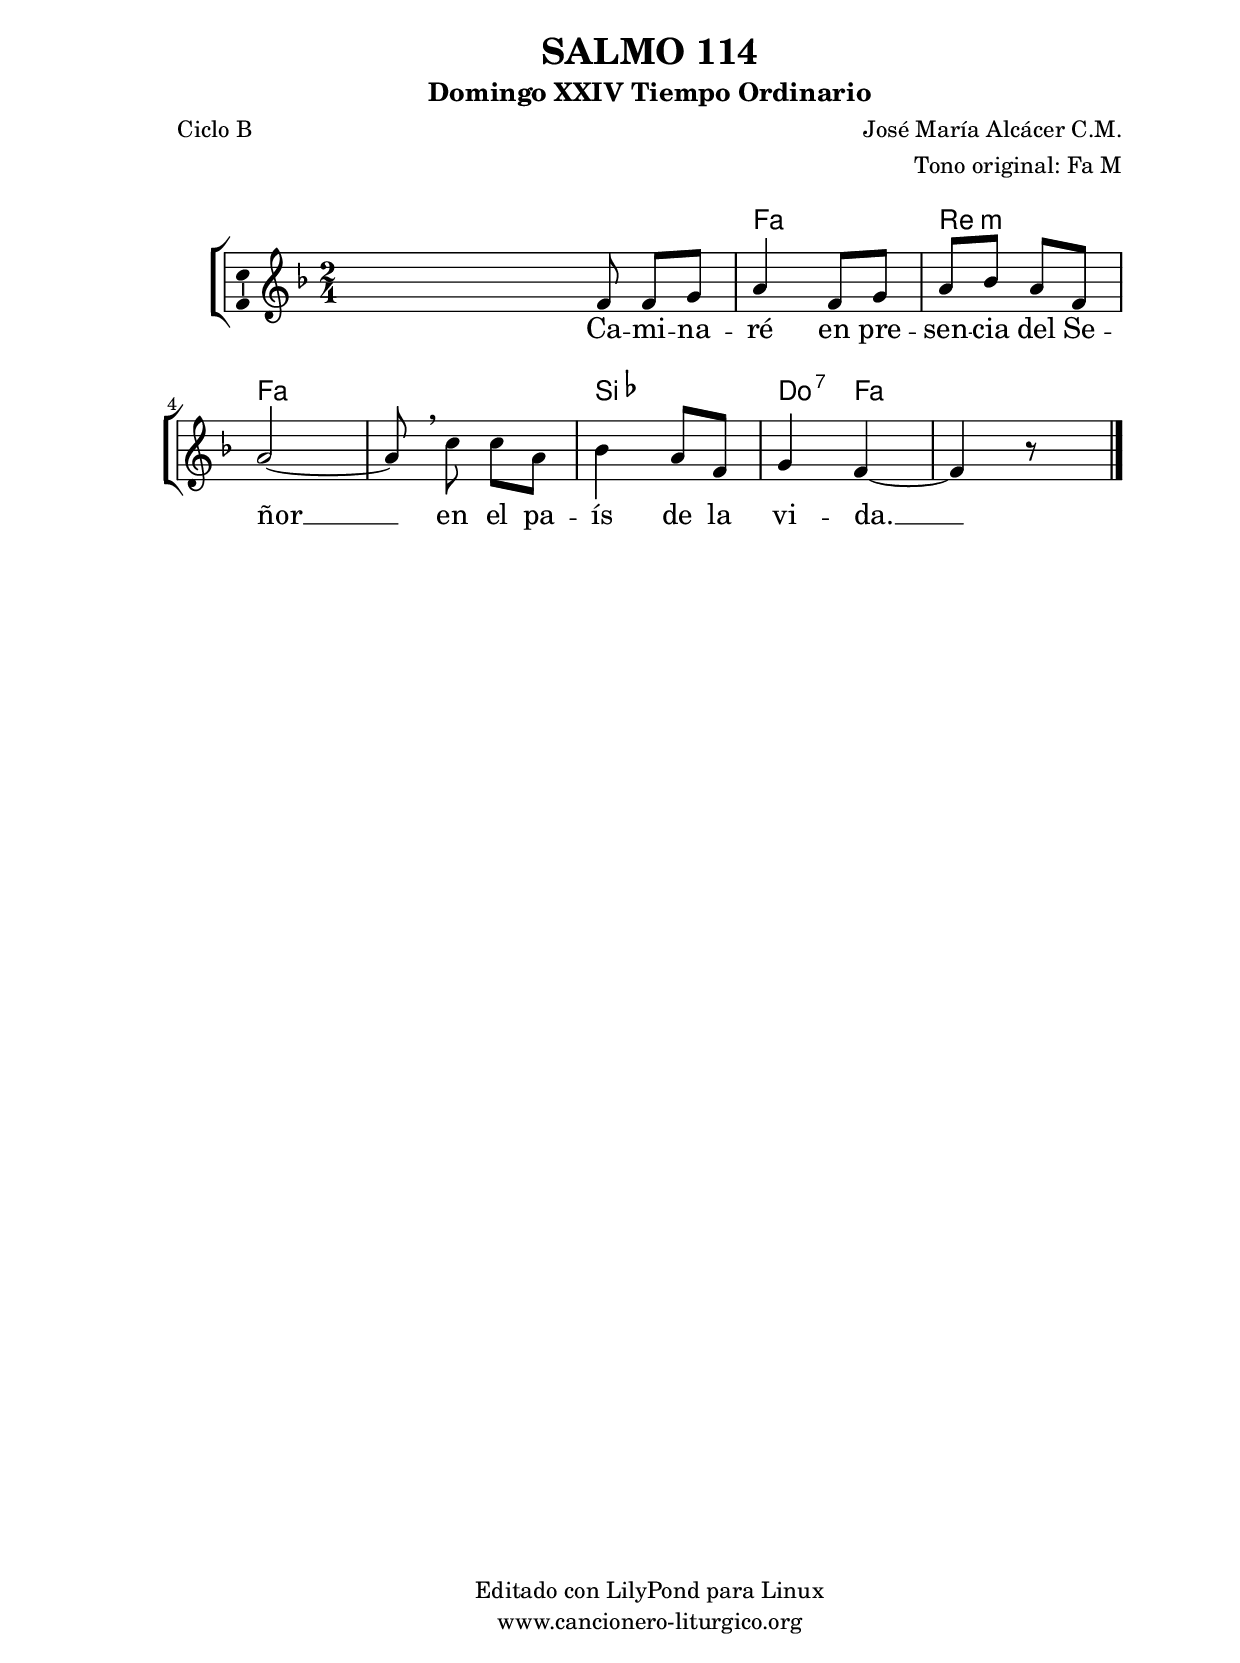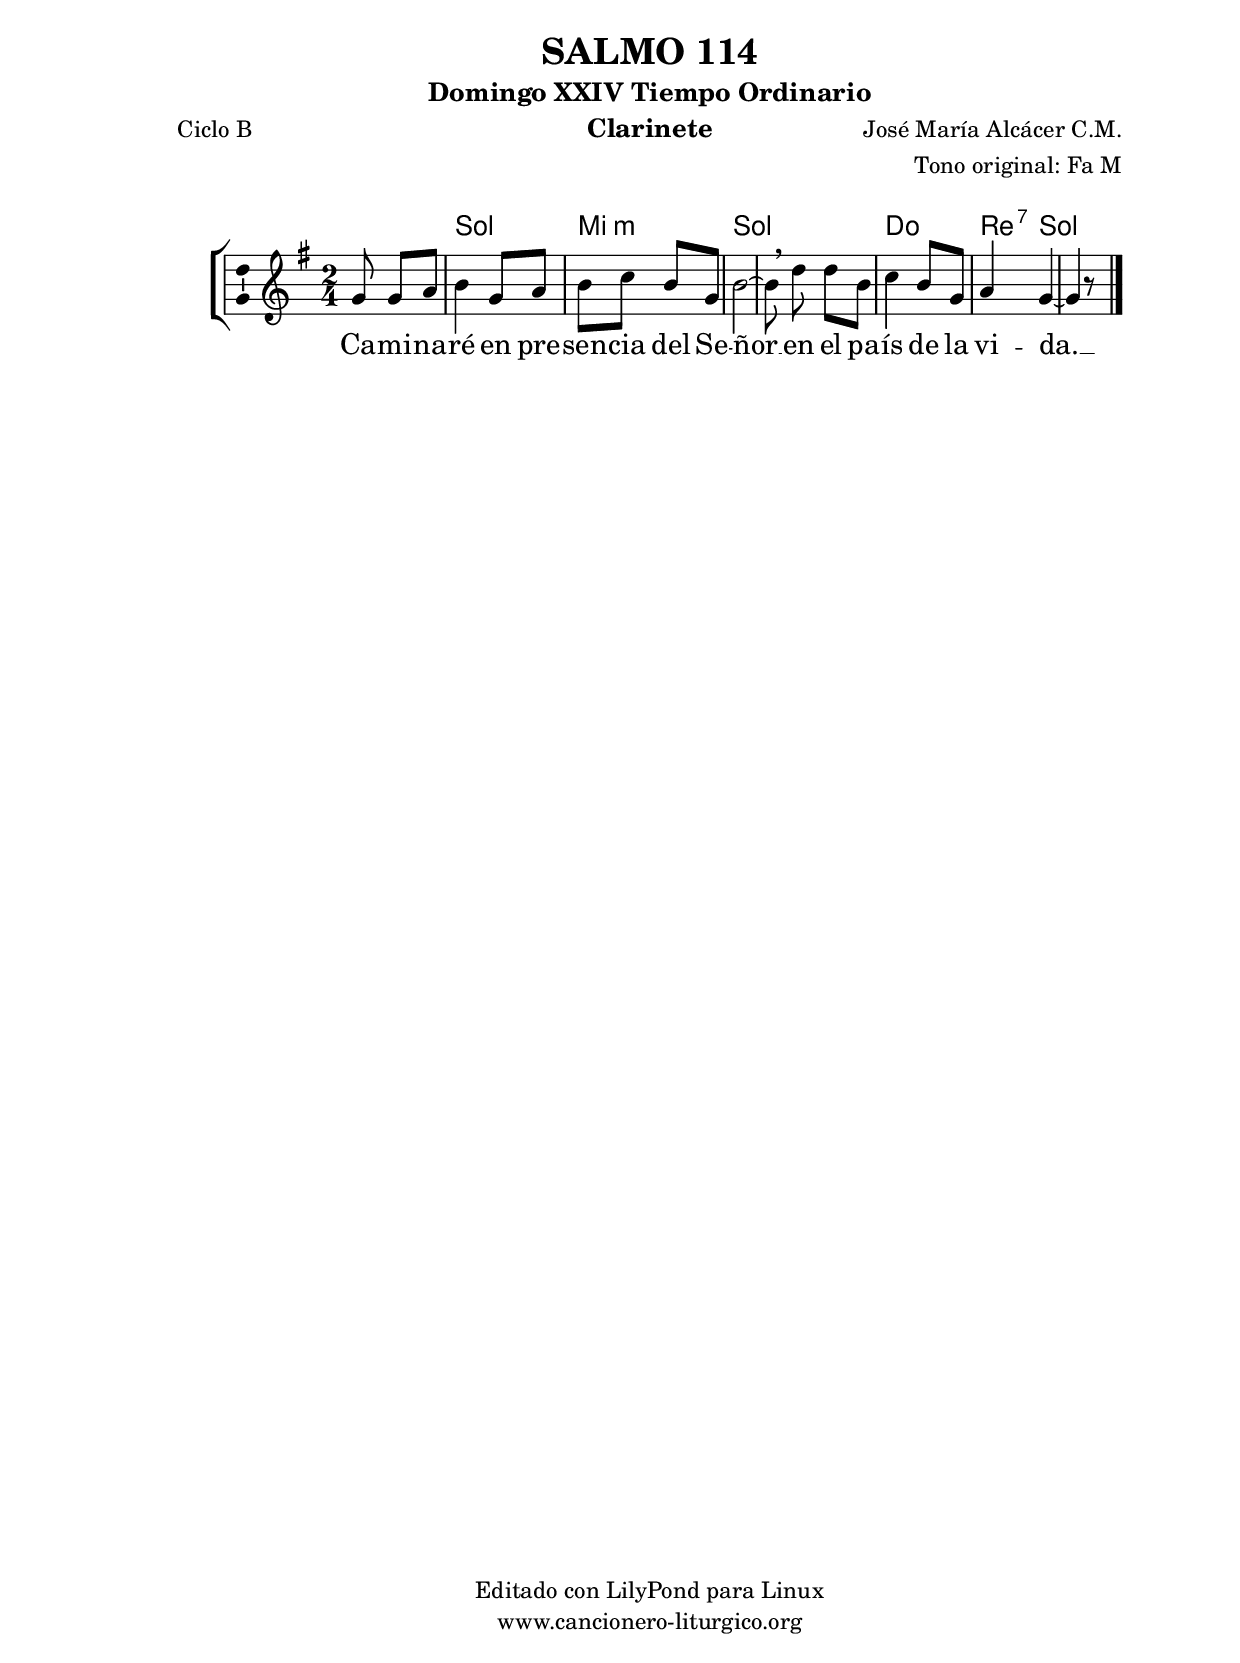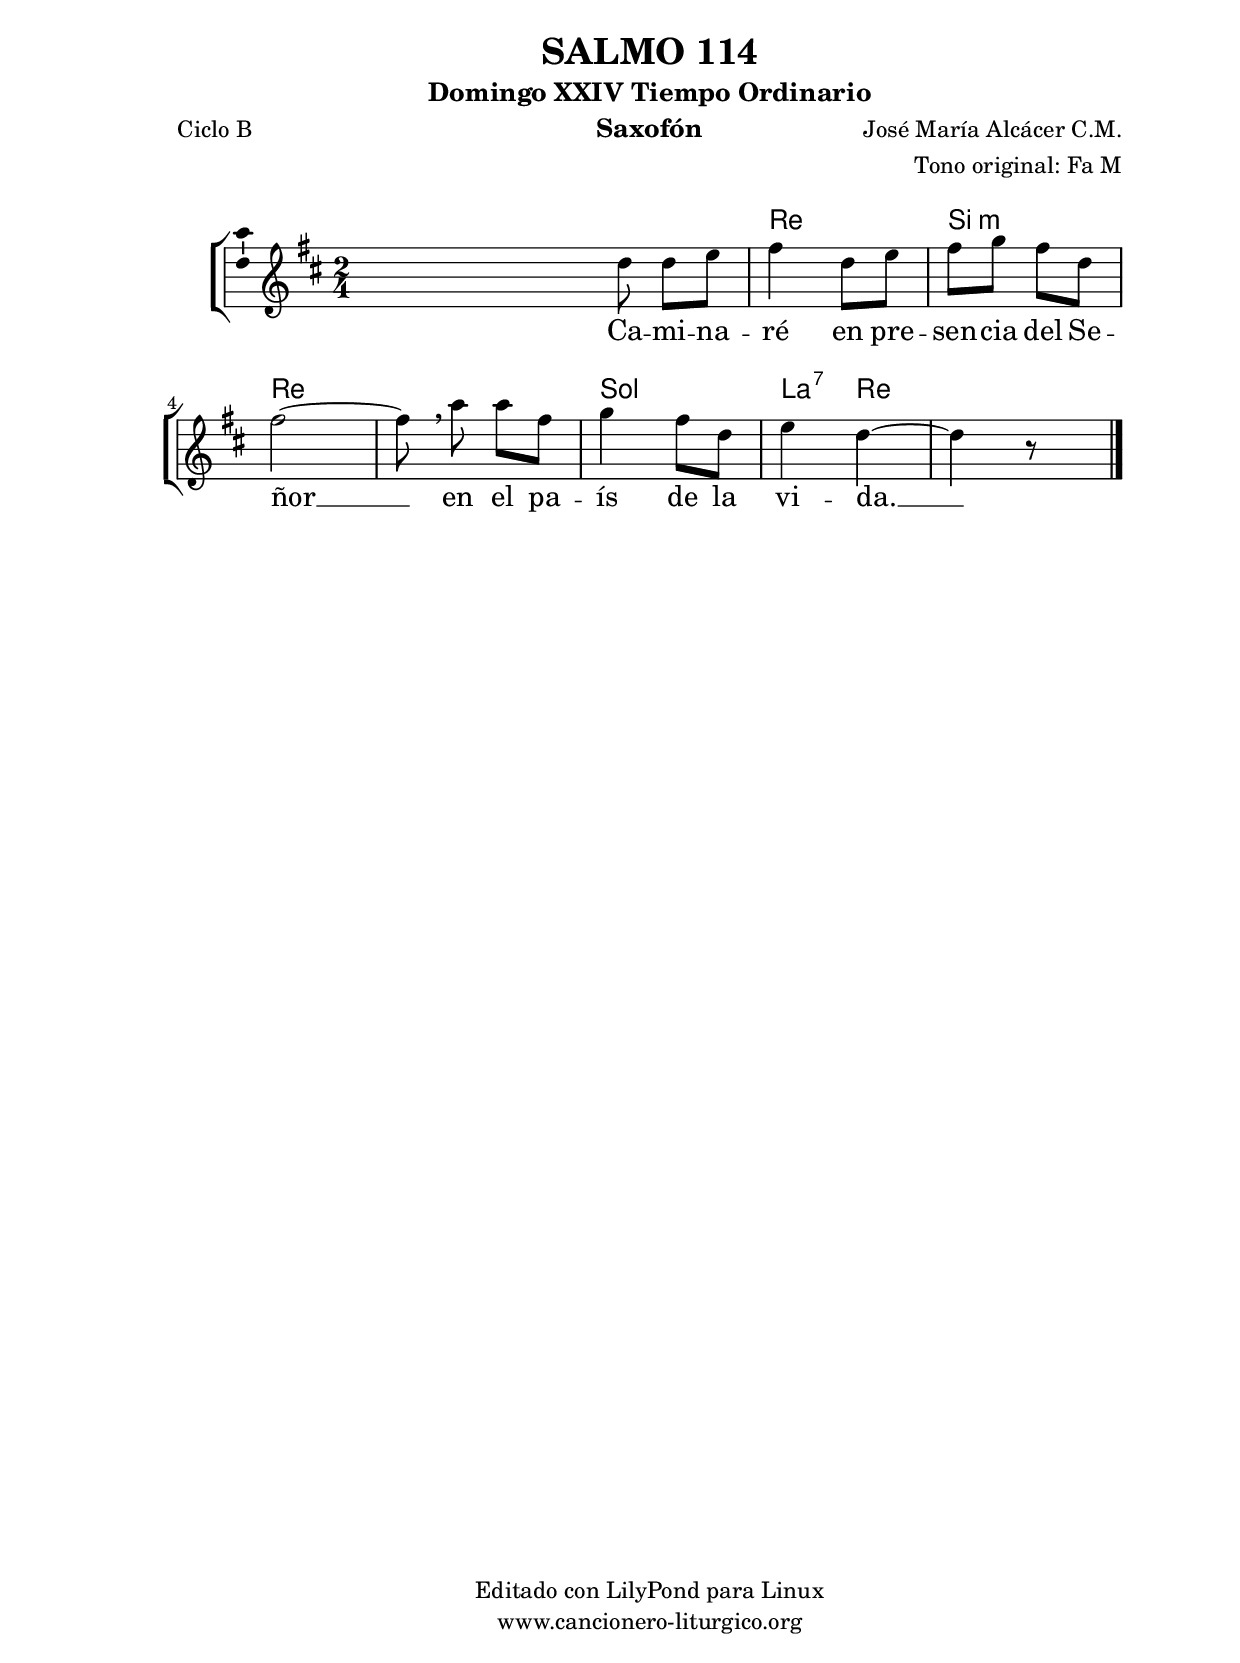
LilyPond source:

%
%para convertir .midi en .wav:
%timidity filename.midi -Ow -o finename.wav
%
%
%Para convertir de .wav a .mp3:
%lame -h -m j filename.wav
%
%
%para escuchar el midi:
%timidity nombrefichero.midi
%


%versión de lilypond para la que se ha escrito esta partitura:
\version "2.16.0"

	%Tamaño papel
	#(set-default-paper-size "a4")
	%Tamaño partitura
	#(set-global-staff-size 20)
	%No responde al pulsar sobre una nota
	#(ly:set-option 'point-and-click #f)

%parámetros del encabezamiento:
\header {
	title = "SALMO 114"
	subtitle = "Domingo XXIV Tiempo Ordinario"
	composer = "José María Alcácer C.M."
	poet = "Ciclo B"
	meter = ""
	arranger = "Tono original: Fa M"
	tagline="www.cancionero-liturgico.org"
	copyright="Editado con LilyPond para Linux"
	tiempo = "Ordinario"
	usos = "Salmo"
	letra = "Caminaré en presencia del Señor en el país de la vida."
	}

%parámetros asociados al papel:
\paper  {
	oddHeaderMarkup = \markup {\fill-line { \on-the-fly #not-first-page \fromproperty #'header:title \on-the-fly #not-first-page \fromproperty #'header:composer }}
	evenHeaderMarkup = \markup {\fill-line { \fromproperty #'header:composer \fromproperty #'header:title }}
	#(set-paper-size "a4")
	print-page-number = ##f
	first-page-number = 1
	print-first-page-number = ##f
%	head-separation = 3.0 \cm
	top-margin = 2.0 \cm
	bottom-margin = 0.5\cm
%%%	bottom-margin = -1.0\cm
	left-margin = 3.0 \cm
	line-width = 16.0 \cm 
	indent = 8\mm
	interscoreline = 2.\mm
	between-system-space = 15\mm
%	para que las partituras no llenen la hoja:
	ragged-bottom = ##t
%	idem para la última hoja:
	ragged-last-bottom = ##f
%	para que las partituras llenen el ancho del papel:
	ragged-last = ##f
	after-title-space = 2.5 \cm
%page-count=1
%system-count=2

	%Flexible Vertical Spacing
%	markup-markup-spacing =
%	#'((basic-distance . 15) (minimum-distance . 15) (padding . 3))
	markup-system-spacing =
	#'((basic-distance . 15) (minimum-distance . 15) (padding . 3))
	system-system-spacing =
	#'((basic-distance . 15) (minimum-distance . 15) (padding . 3))
	score-system-spacing =
	#'((basic-distance . 15) (minimum-distance . 15) (padding . 5))
%	top-system-spacing = % header
%	#'((basic-distance . 8) (minimum-distance . 0) (padding . 3))
%	top-markup-spacing =
%	#'((basic-distance . 20) (minimum-distance . 20) (padding . 3))
	last-bottom-spacing = % footer
	#'((basic-distance . 5) (minimum-distance . 5) (padding . 3))
%	score-markup-spacing =
%	#'((basic-distance . 16) (minimum-distance . 13) (padding . 3))

	}


%parámetros que afectan a toda la partitura:
global =  {
	%clave de sol (G):
	\clef G
	%armadura:
%	\transpose f g
	\key f \major
	\tempo 4=80
	\set Score.tempoHideNote = ##t
	}


acordes = {
	\italianChords
	\chordmode {
%	\transpose f g
{

s2 f2 d:m f s bes c4:7 f s2

	}
	}
}

melodia = 
%	\transpose f g
{
	\relative c'{
	\time 2/4

s8 f8 f g
a4 f8 g
a8 bes a f
a2~
a8 \noBeam \breathe c c a
bes4 a8 f
g4 f~
f4 r8 s8

	\bar "|."
	}
	}


texto = \lyricmode {
Ca -- mi -- na -- ré en pre -- sen -- cia del Se -- ñor __ en el pa -- ís de la vi -- da. __
	}


acordesStaff = \context ChordNames = acordesStaff <<
	\set chordChanges = ##t
	\acordes
	>>


vozStaff = \context Voice = vozStaff
\with {\consists "Ambitus_engraver"}
<<
%	\set Staff.instrumentName = ""
%	\set Staff.shortInstrumentName = ""
%	\set Staff.midiInstrument = #"clarinet"
%	\set Staff.midiInstrument = #"cello"
%	\set Staff.midiInstrument = #"flute"
	\set Staff.midiInstrument = #"electric guitar (jazz)"
%	\set Staff.midiInstrument = #"english horn"
%	\set Staff.midiInstrument = #"violin"
%	\set Staff.midiInstrument = #"glockenspiel"
	\set Staff.midiMinimumVolume = #0.7
	\set Staff.midiMaximumVolume = #0.9
	\global
	\melodia
	>>


textoStaff = \context Lyrics = textoStaff <<
	\lyricsto vozStaff \texto
	>>

\book {
	\score {
		\context ChoirStaff {
			\override StaffGroup.SystemStartBracket #'collapse-height = #1
			\override Score.SystemStartBar #'collapse-height = #1
			<<
			\acordesStaff
			\vozStaff
			\textoStaff
			>>
			}
		\layout {
	    		\context {
				\Lyrics
				\override LyricText #'font-size = #2
				}
	   		 \context {
				\Score
				%fontSize = #3
				\override StaffSymbol #'staff-space = #(magstep +3)
				%\override Beam #'thickness = #0.55
				%\override SpacingSpanner #'spacing-increment = #1.0
				%\override Slur #'height-limit = #1.5
				}
			}
		}
	\score {
		\unfoldRepeats
		\context ChoirStaff {
			<<
			\acordesStaff
			\vozStaff
			>>
			}
		\midi {
	  		\context {
	  			\Score
				tempoWholesPerMinute = #(ly:make-moment 70 4)
				}
			}
		}
	}

%Partitura para clarinete
#(define output-suffix "C")
\book {
	\header{
		instrument = "Clarinete"
		}
	\score {
		\context ChoirStaff {
			\override StaffGroup.SystemStartBracket #'collapse-height = #1
			\override Score.SystemStartBar #'collapse-height = #1
\transpose c d
			<<
			\acordesStaff
			\vozStaff
			\textoStaff
			>>
			}
		\layout {
	    		\context {
				\Lyrics
				\override LyricText #'font-size = #2
				}
	   		 \context {
				\Score
				%fontSize = #3
				\override StaffSymbol #'staff-space = #(magstep +3)
				%\override Beam #'thickness = #0.55
				%\override SpacingSpanner #'spacing-increment = #1.0
				%\override Slur #'height-limit = #1.5
				}
			}
		}
	}

%Partitura para saxofón
#(define output-suffix "S")
\book {
	\header{
		instrument = "Saxofón"
		}
	\score {
		\context ChoirStaff {
			\override StaffGroup.SystemStartBracket #'collapse-height = #1
			\override Score.SystemStartBar #'collapse-height = #1
\transpose c a
			<<
			\acordesStaff
			\vozStaff
			\textoStaff
			>>
			}
		\layout {
	    		\context {
				\Lyrics
				\override LyricText #'font-size = #2
				}
	   		 \context {
				\Score
				%fontSize = #3
				\override StaffSymbol #'staff-space = #(magstep +3)
				%\override Beam #'thickness = #0.55
				%\override SpacingSpanner #'spacing-increment = #1.0
				%\override Slur #'height-limit = #1.5
				}
			}
		}
	}

